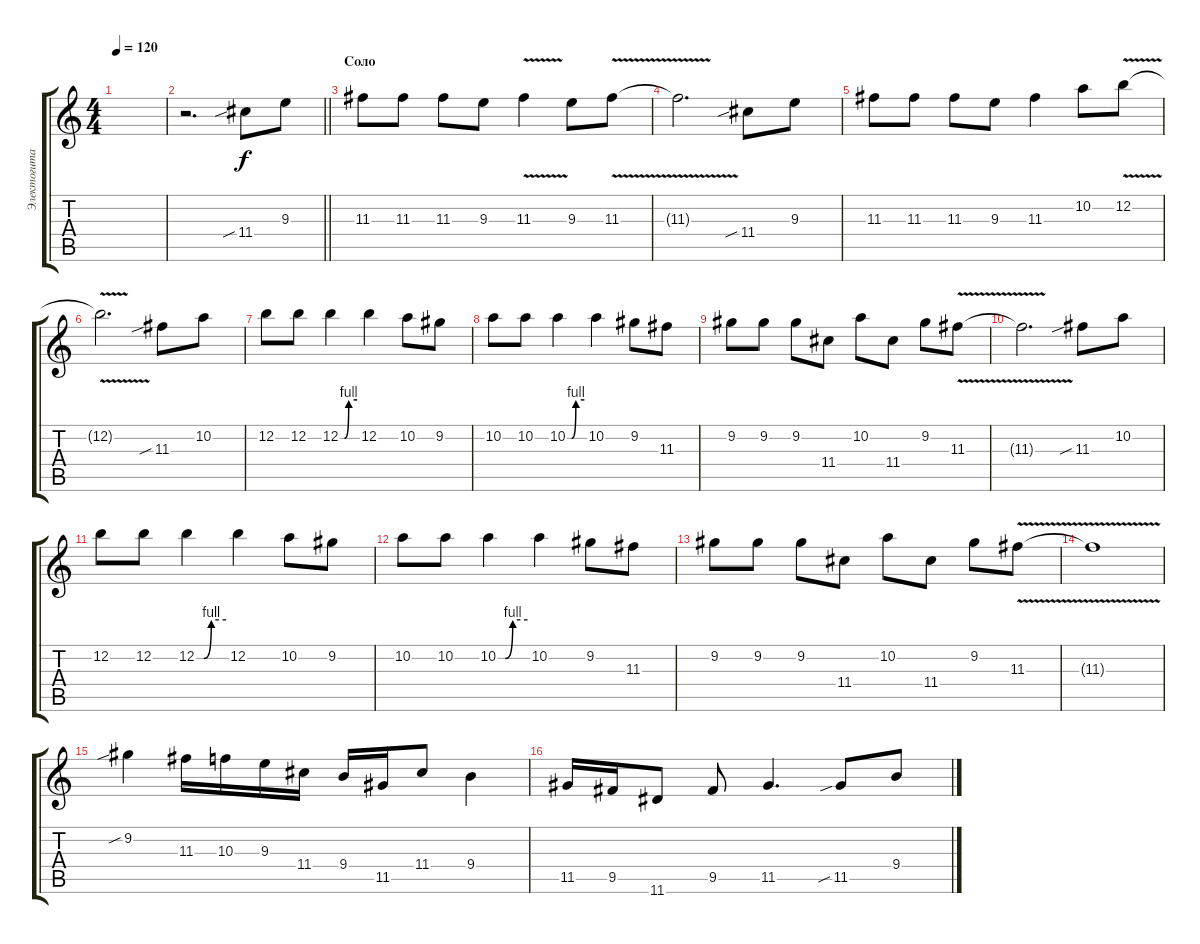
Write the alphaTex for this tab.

\track ("Электогитара №1" "Электогита") {instrument overdrivenguitar}
\staff {score tabs}
\tuning (E4 B3 G3 D3 A2 E2) {hide}
\ts (4 4)
\tempo 120
\clef g2
\ks c
|
\barLineRight lightlight
r.2{d} 11.4{sib}.8 9.3.8 |
\section ("" "Соло")
11.3.8 11.3.8 11.3.8 9.3.8 11.3{v}.4 9.3.8 11.3{v}.8 |
11.3{t}.2{d} 11.4{sib}.8 9.3.8 |
11.3.8 11.3.8 11.3.8 9.3.8 11.3.4 10.2.8 12.2{v}.8 |
12.2{t}.2{d} 11.3{sib}.8 10.2.8 |
12.2.8 12.2.8 12.2{be (custom 0 0 15 0 30 4 60 4)}.4 12.2.4 10.2.8 9.2.8 |
10.2.8 10.2.8 10.2{be (custom 0 0 15 0 30 4 60 4)}.4 10.2.4 9.2.8 11.3.8 |
9.2.8 9.2.8 9.2.8 11.4.8 10.2.8 11.4.8 9.2.8 11.3{v}.8 |
11.3{t}.2{d} 11.3{sib}.8 10.2.8 |
12.2.8 12.2.8 12.2{be (custom 0 0 15 0 30 4 60 4)}.4 12.2.4 10.2.8 9.2.8 |
10.2.8 10.2.8 10.2{be (custom 0 0 15 0 30 4 60 4)}.4 10.2.4 9.2.8 11.3.8 |
9.2.8 9.2.8 9.2.8 11.4.8 10.2.8 11.4.8 9.2.8 11.3{v}.8 |
11.3{t}.1 |
9.2{sib}.4 11.3.16 10.3.16 9.3.16 11.4.16 9.4.16 11.5.16 11.4.8 9.4.4 |
11.5.16 9.5.16 11.6.8 9.5.8 11.5.4{d} 11.5{sib}.8 9.4.8
